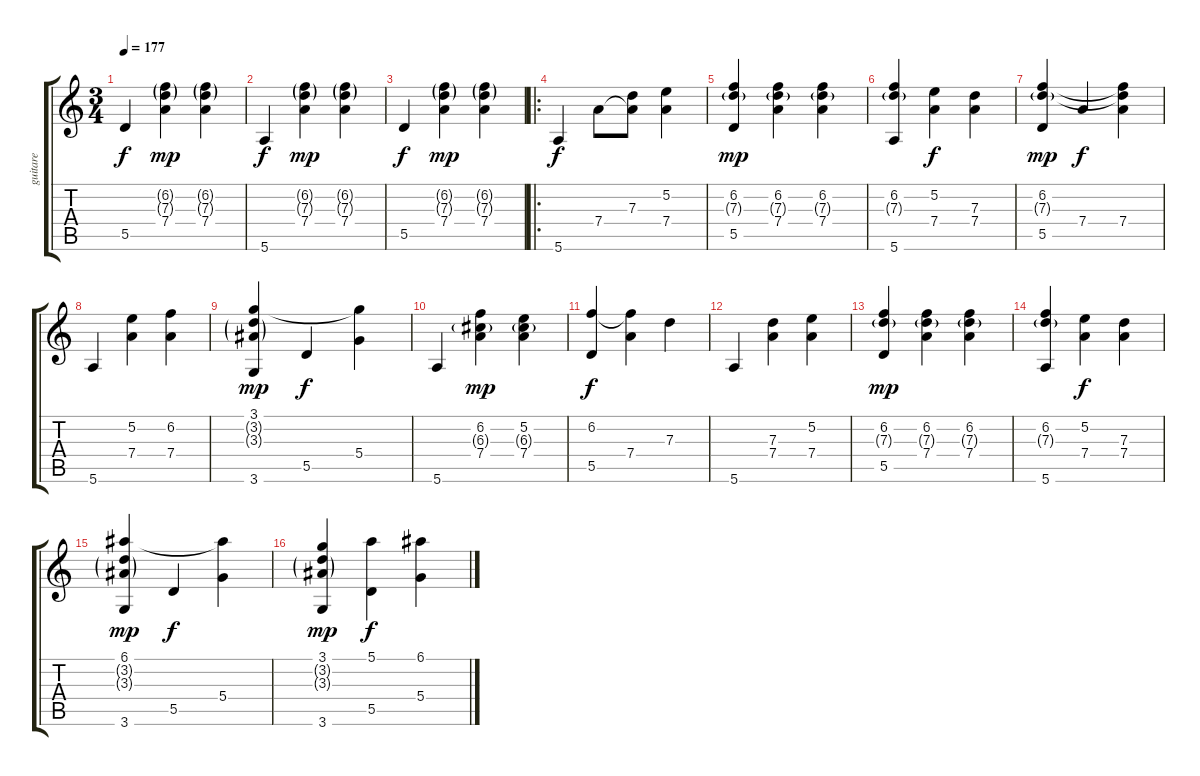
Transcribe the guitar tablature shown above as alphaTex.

\track ("guitare" "guitare") {instrument acousticguitarnylon}
\staff {score tabs}
\tuning (E4 B3 G3 D3 A2 E2) {hide}
\ts (3 4)
\tempo 177
\clef g2
\ks c
5.5.4{dy f instrument acousticguitarnylon} (6.2{g} 7.3{g} 7.4).4{dy mp} (6.2{g} 7.3{g} 7.4).4 |
5.6.4{dy f} (6.2{g} 7.3{g} 7.4).4{dy mp} (6.2{g} 7.3{g} 7.4).4 |
5.5.4{dy f} (6.2{g} 7.3{g} 7.4).4{dy mp} (6.2{g} 7.3{g} 7.4).4 |
\ro
5.6.4{dy f} 7.4.8 (7.3 7.4{t}).8 (5.2 7.4).4 |
(6.2 7.3{g} 5.5).4{dy mp} (6.2 7.3{g} 7.4).4 (6.2 7.3{g} 7.4).4 |
(6.2 7.3{g} 5.6).4 (5.2 7.4).4{dy f} (7.3 7.4).4 |
(6.2 7.3{g} 5.5).4{dy mp} 7.4.4{dy f} (6.2{t} 7.3{t} 7.4).4 |
5.6.4 (5.2 7.4).4 (6.2 7.4).4 |
(3.1 3.2{g} 3.3{g} 3.6).4{dy mp} 5.5.4{dy f} (3.1{t} 5.4).4 |
5.6.4 (6.2 6.3{g} 7.4).4{dy mp} (5.2 6.3{g} 7.4).4 |
(6.2 5.5).4{dy f} (6.2{t} 7.4).4 7.3.4 |
5.6.4 (7.3 7.4).4 (5.2 7.4).4 |
(6.2 7.3{g} 5.5).4{dy mp} (6.2 7.3{g} 7.4).4 (6.2 7.3{g} 7.4).4 |
(6.2 7.3{g} 5.6).4 (5.2 7.4).4{dy f} (7.3 7.4).4 |
(6.1 3.2{g} 3.3{g} 3.6).4{dy mp} 5.5.4{dy f} (6.1{t} 5.4).4 |
(3.1 3.2{g} 3.3{g} 3.6).4{dy mp} (5.1 5.5).4{dy f} (6.1 5.4).4
